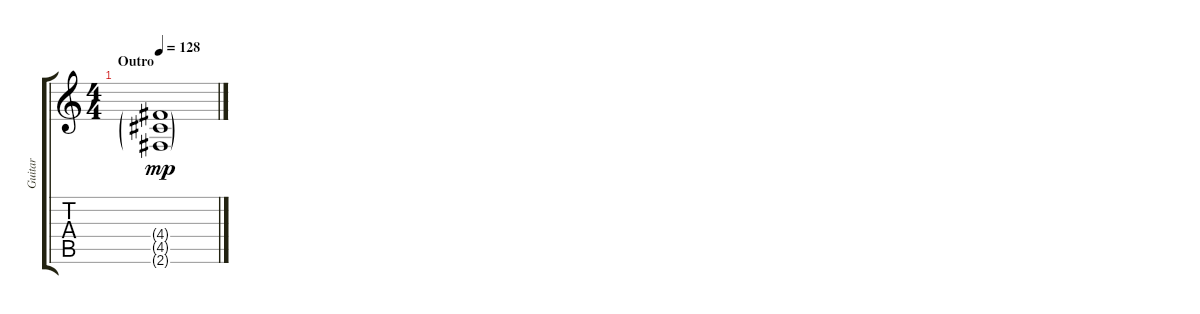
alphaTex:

\track ("Guitar" "Guitar") {instrument distortionguitar}
\staff {score tabs}
\tuning (E4 B3 G3 D3 A2 E2) {hide}
\ts (4 4)
\section ("" "Outro")
\tempo 128
\clef g2
\ks c
(4.4{g} 4.5{g} 2.6{g}).1{dy mp}
